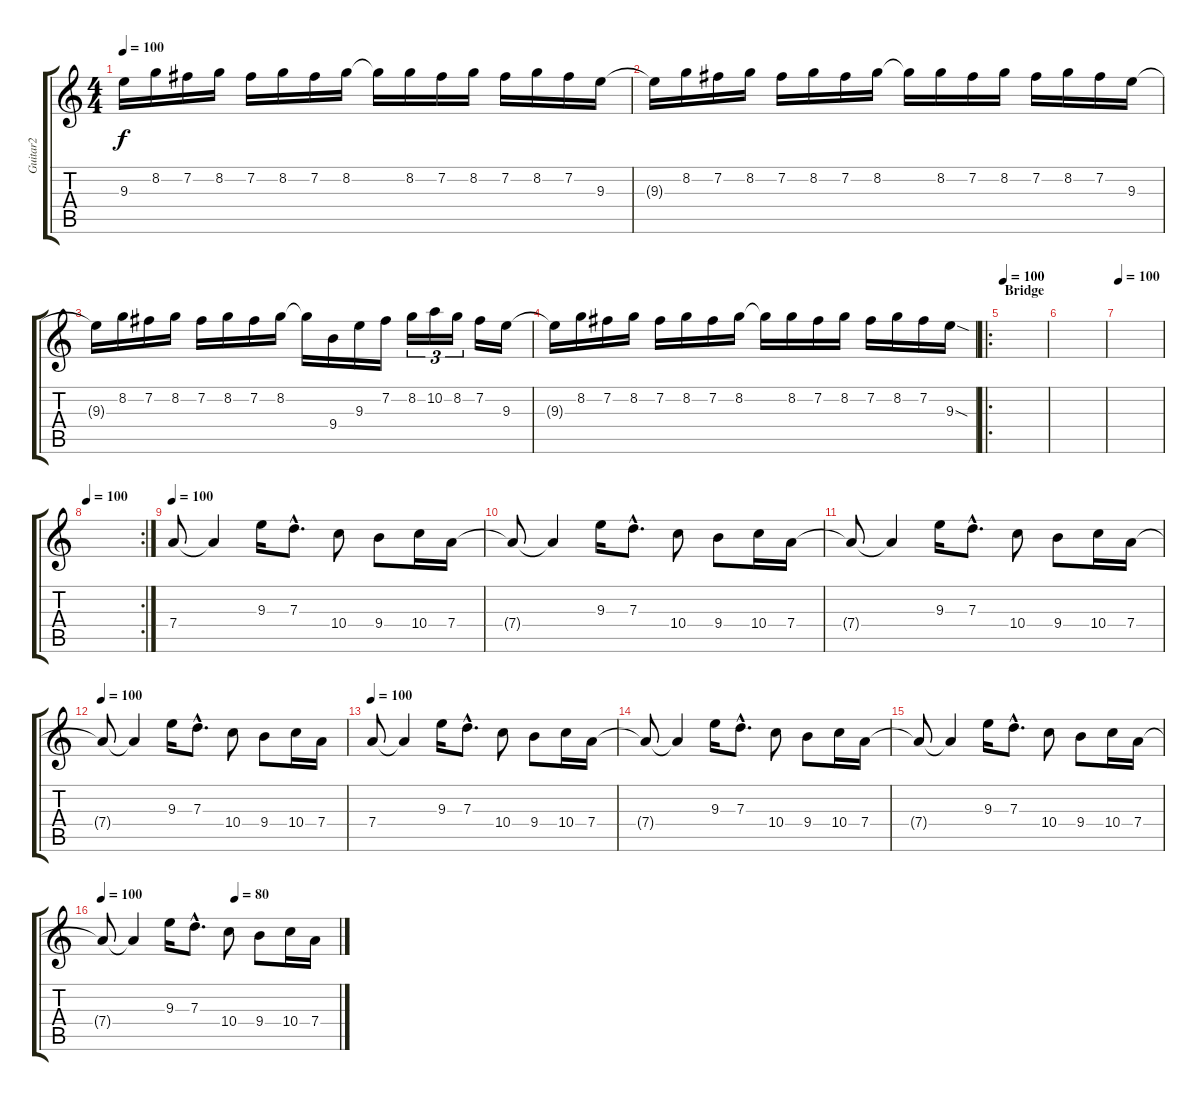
\track ("Guitar2" "Guitar2") {instrument overdrivenguitar}
\staff {score tabs}
\tuning (E4 B3 G3 D3 A2 E2) {hide}
\ts (4 4)
\tempo 100
\clef g2
\ks c
9.3{t}.16{dy f} 8.2.16 7.2.16 8.2.16 7.2.16 8.2.16 7.2.16 8.2.16 8.2{t}.16 8.2.16 7.2.16 8.2.16 7.2.16 8.2.16 7.2.16 9.3.16 |
9.3{t}.16 8.2.16 7.2.16 8.2.16 7.2.16 8.2.16 7.2.16 8.2.16 8.2{t}.16 8.2.16 7.2.16 8.2.16 7.2.16 8.2.16 7.2.16 9.3.16 |
9.3{t}.16 8.2.16 7.2.16 8.2.16 7.2.16 8.2.16 7.2.16 8.2.16 8.2{t}.16 9.4.16 9.3.16 7.2.16 8.2.16{tu (3 2)} 10.2.16{tu (3 2)} 8.2.16{tu (3 2)} 7.2.16 9.3.16 |
9.3{t}.16 8.2.16 7.2.16 8.2.16 7.2.16 8.2.16 7.2.16 8.2.16 8.2{t}.16 8.2.16 7.2.16 8.2.16 7.2.16 8.2.16 7.2.16 9.3{sod}.16 |
\ro
\section ("" "Bridge")
\tempo 100
|
|
\tempo 100
|
\rc 2
\tempo 100
|
\tempo 100
7.4.8 7.4{t}.4 9.3.16 7.3{hac}.8{d} 10.4.8 9.4.8 10.4.16 7.4.16 |
7.4{t}.8 7.4{t}.4 9.3.16 7.3{hac}.8{d} 10.4.8 9.4.8 10.4.16 7.4.16 |
7.4{t}.8 7.4{t}.4 9.3.16 7.3{hac}.8{d} 10.4.8 9.4.8 10.4.16 7.4.16 |
\tempo 100
7.4{t}.8 7.4{t}.4 9.3.16 7.3{hac}.8{d} 10.4.8 9.4.8 10.4.16 7.4.16 |
\tempo 100
7.4.8 7.4{t}.4 9.3.16 7.3{hac}.8{d} 10.4.8 9.4.8 10.4.16 7.4.16 |
7.4{t}.8 7.4{t}.4 9.3.16 7.3{hac}.8{d} 10.4.8 9.4.8 10.4.16 7.4.16 |
7.4{t}.8 7.4{t}.4 9.3.16 7.3{hac}.8{d} 10.4.8 9.4.8 10.4.16 7.4.16 |
\tempo 100
\tempo (80 0.5625)
7.4{t}.8 7.4{t}.4 9.3.16 7.3{hac}.8{d} 10.4.8 9.4.8 10.4.16 7.4.16
